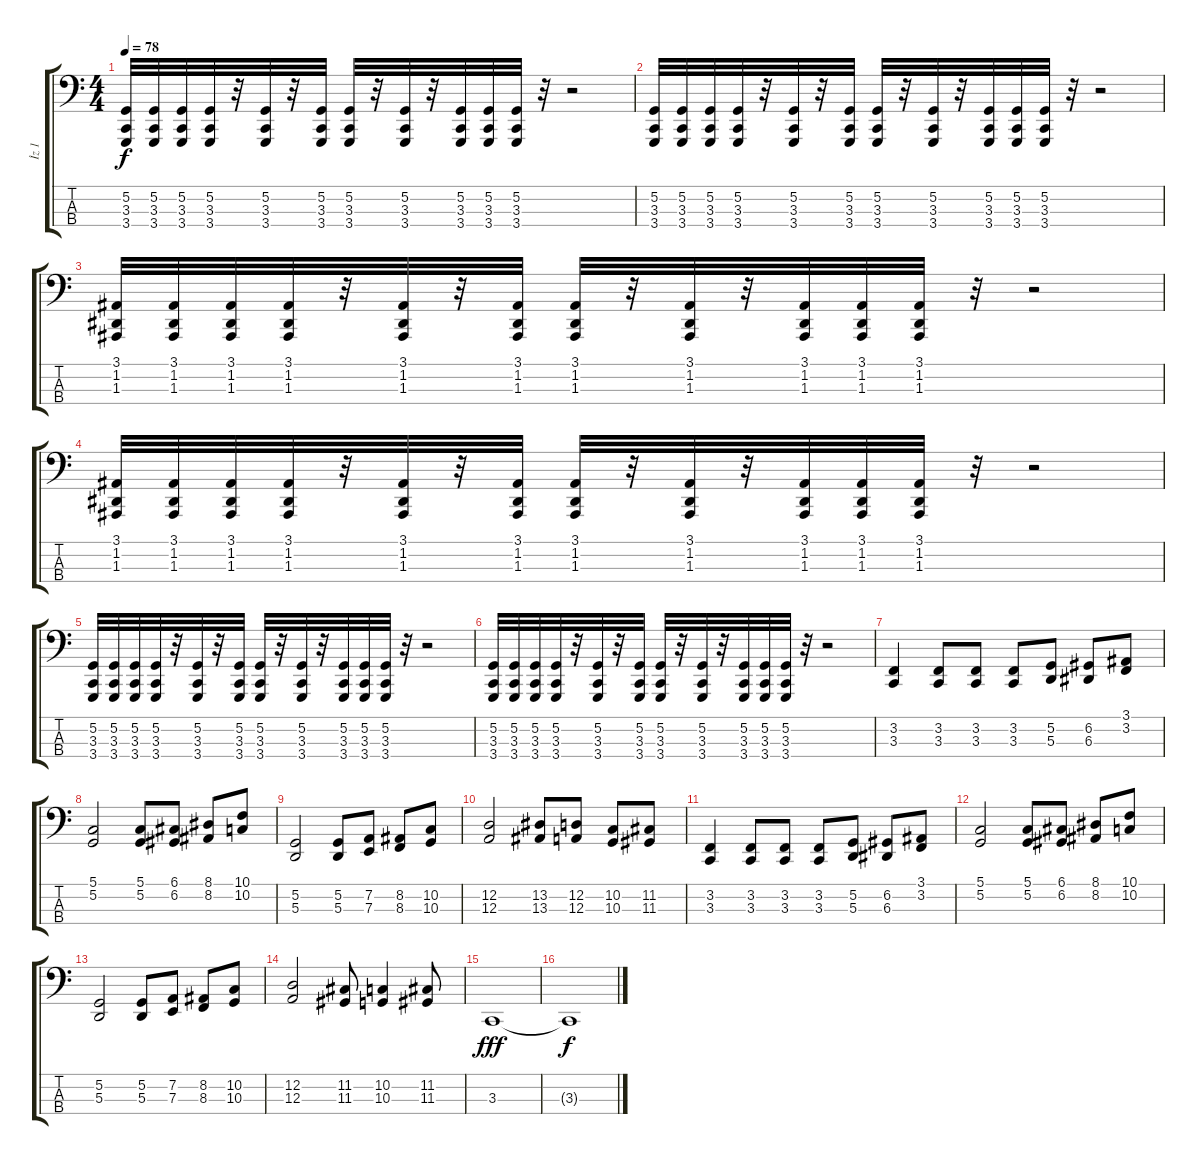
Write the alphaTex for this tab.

\track ("İz 1" "İz 1") {instrument cello}
\staff {score tabs}
\tuning (G2 D2 A1 E1) {hide}
\ts (4 4)
\tempo 78
\clef f4
\ks c
(5.2 3.3 3.4).32{dy f} (5.2 3.3 3.4).32 (5.2 3.3 3.4).32 (5.2 3.3 3.4).32 r.32 (5.2 3.3 3.4).32 r.32 (5.2 3.3 3.4).32 (5.2 3.3 3.4).32 r.32 (5.2 3.3 3.4).32 r.32 (5.2 3.3 3.4).32 (5.2 3.3 3.4).32 (5.2 3.3 3.4).32 r.32 r.2 |
(5.2 3.3 3.4).32 (5.2 3.3 3.4).32 (5.2 3.3 3.4).32 (5.2 3.3 3.4).32 r.32 (5.2 3.3 3.4).32 r.32 (5.2 3.3 3.4).32 (5.2 3.3 3.4).32 r.32 (5.2 3.3 3.4).32 r.32 (5.2 3.3 3.4).32 (5.2 3.3 3.4).32 (5.2 3.3 3.4).32 r.32 r.2 |
(3.1 1.2 1.3).32 (3.1 1.2 1.3).32 (3.1 1.2 1.3).32 (3.1 1.2 1.3).32 r.32 (3.1 1.2 1.3).32 r.32 (3.1 1.2 1.3).32 (3.1 1.2 1.3).32 r.32 (3.1 1.2 1.3).32 r.32 (3.1 1.2 1.3).32 (3.1 1.2 1.3).32 (3.1 1.2 1.3).32 r.32 r.2 |
(3.1 1.2 1.3).32 (3.1 1.2 1.3).32 (3.1 1.2 1.3).32 (3.1 1.2 1.3).32 r.32 (3.1 1.2 1.3).32 r.32 (3.1 1.2 1.3).32 (3.1 1.2 1.3).32 r.32 (3.1 1.2 1.3).32 r.32 (3.1 1.2 1.3).32 (3.1 1.2 1.3).32 (3.1 1.2 1.3).32 r.32 r.2 |
(5.2 3.3 3.4).32 (5.2 3.3 3.4).32 (5.2 3.3 3.4).32 (5.2 3.3 3.4).32 r.32 (5.2 3.3 3.4).32 r.32 (5.2 3.3 3.4).32 (5.2 3.3 3.4).32 r.32 (5.2 3.3 3.4).32 r.32 (5.2 3.3 3.4).32 (5.2 3.3 3.4).32 (5.2 3.3 3.4).32 r.32 r.2 |
(5.2 3.3 3.4).32 (5.2 3.3 3.4).32 (5.2 3.3 3.4).32 (5.2 3.3 3.4).32 r.32 (5.2 3.3 3.4).32 r.32 (5.2 3.3 3.4).32 (5.2 3.3 3.4).32 r.32 (5.2 3.3 3.4).32 r.32 (5.2 3.3 3.4).32 (5.2 3.3 3.4).32 (5.2 3.3 3.4).32 r.32 r.2 |
(3.2 3.3).4 (3.2 3.3).8 (3.2 3.3).8 (3.2 3.3).8 (5.2 5.3).8 (6.2 6.3).8 (3.1 3.2).8 |
(5.1 5.2).2 (5.1 5.2).8 (6.1 6.2).8 (8.1 8.2).8 (10.1 10.2).8 |
(5.2 5.3).2 (5.2 5.3).8 (7.2 7.3).8 (8.2 8.3).8 (10.2 10.3).8 |
(12.2 12.3).2 (13.2 13.3).8 (12.2 12.3).8 (10.2 10.3).8 (11.2 11.3).8 |
(3.2 3.3).4 (3.2 3.3).8 (3.2 3.3).8 (3.2 3.3).8 (5.2 5.3).8 (6.2 6.3).8 (3.1 3.2).8 |
(5.1 5.2).2 (5.1 5.2).8 (6.1 6.2).8 (8.1 8.2).8 (10.1 10.2).8 |
(5.2 5.3).2 (5.2 5.3).8 (7.2 7.3).8 (8.2 8.3).8 (10.2 10.3).8 |
(12.2 12.3).2 (11.2 11.3).8 (10.2 10.3).4 (11.2 11.3).8 |
3.3.1{dy fff volume 11} |
3.3{t}.1{dy f}
